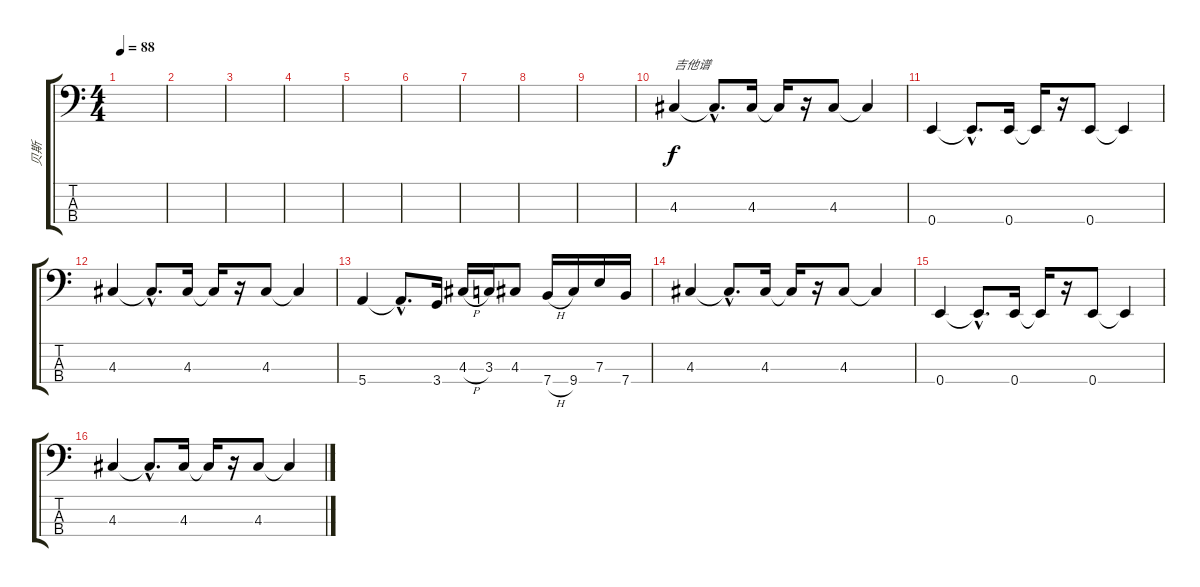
\track ("贝斯" "贝斯") {instrument electricbassfinger}
\staff {score tabs}
\tuning (G2 D2 A1 E1) {hide}
\ts (4 4)
\tempo 88
\clef f4
\ks c
|
|
|
|
|
|
|
|
|
4.3.4{txt "吉他谱"} 4.3{hac t}.8{d} 4.3.16 4.3{t}.16 r.16 4.3.8 4.3{t}.4 |
0.4.4 0.4{hac t}.8{d} 0.4.16 0.4{t}.16 r.16 0.4.8 0.4{t}.4 |
4.3.4 4.3{hac t}.8{d} 4.3.16 4.3{t}.16 r.16 4.3.8 4.3{t}.4 |
5.4.4 5.4{hac t}.8{d} 3.4.16 4.3{h}.16 3.3.16 4.3.8 7.4{h}.16 9.4.16 7.3.16 7.4.16 |
4.3.4 4.3{hac t}.8{d} 4.3.16 4.3{t}.16 r.16 4.3.8 4.3{t}.4 |
0.4.4 0.4{hac t}.8{d} 0.4.16 0.4{t}.16 r.16 0.4.8 0.4{t}.4 |
4.3.4 4.3{hac t}.8{d} 4.3.16 4.3{t}.16 r.16 4.3.8 4.3{t}.4
